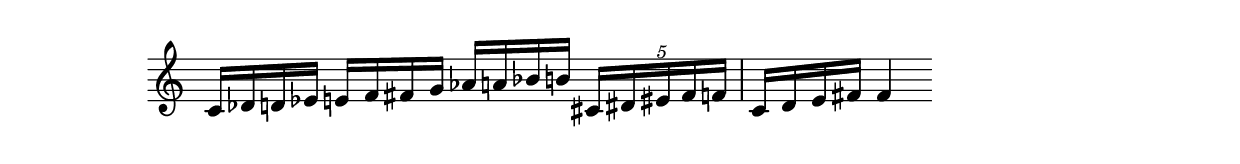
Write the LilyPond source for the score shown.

#(ly:set-option 'midi-extension "mid")
\version "2.12.3"
\include "english.ly"
\header{


}
%{

%}
melody = {
\once \override Staff.TimeSignature #'stencil = ##f
\clef treble
\key c \major
\cadenzaOn


  c'16[ df'16 d'16 ef'16] e'16[ f'16 fs'16 g'16] af'16[ a'16 bf'16 b'16] \times 4/5{ cs'16[ ds'16 es'16 fs'16 f'16] }  \bar "|"  
  cs'16[ ds'16 es'16 fs'16]  
  fs'4  
 
}


text = \lyricmode {
                      
}

\score{

<<
\new Voice = "one" {
\melody
}
\new Lyrics \lyricsto "one" \text
>>
\layout {
\context {
\Score
}
}
\midi {
\context {
\Score
tempoWholesPerMinute = #(ly:make-moment 200 4)
}
}
}